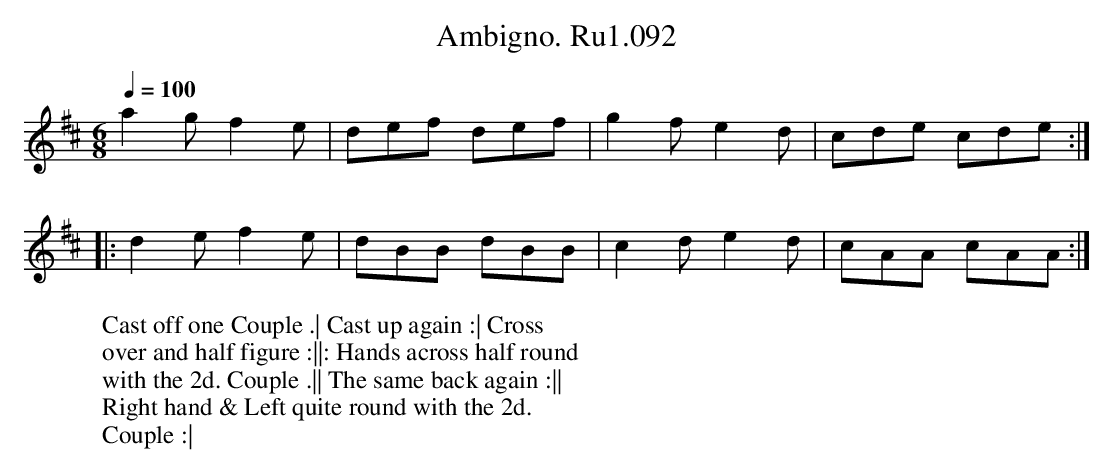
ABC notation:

X:1
T:Ambigno. Ru1.092
M:6/8
L:1/4
Q:1/4=100
K:Amix
a g/fe/|d/e/f/ d/e/f/|gf/ed/|c/d/e/ c/d/e/:|
|:de/fe/|d/B/B/ d/B/B/|cd/ed/|c/A/A/ c/A/A/:|
W:Cast off one Couple .| Cast up again :| Cross
W:over and half figure :||: Hands across half round
W:with the 2d. Couple .|| The same back again :||
W:Right hand & Left quite round with the 2d.
W:Couple :|
